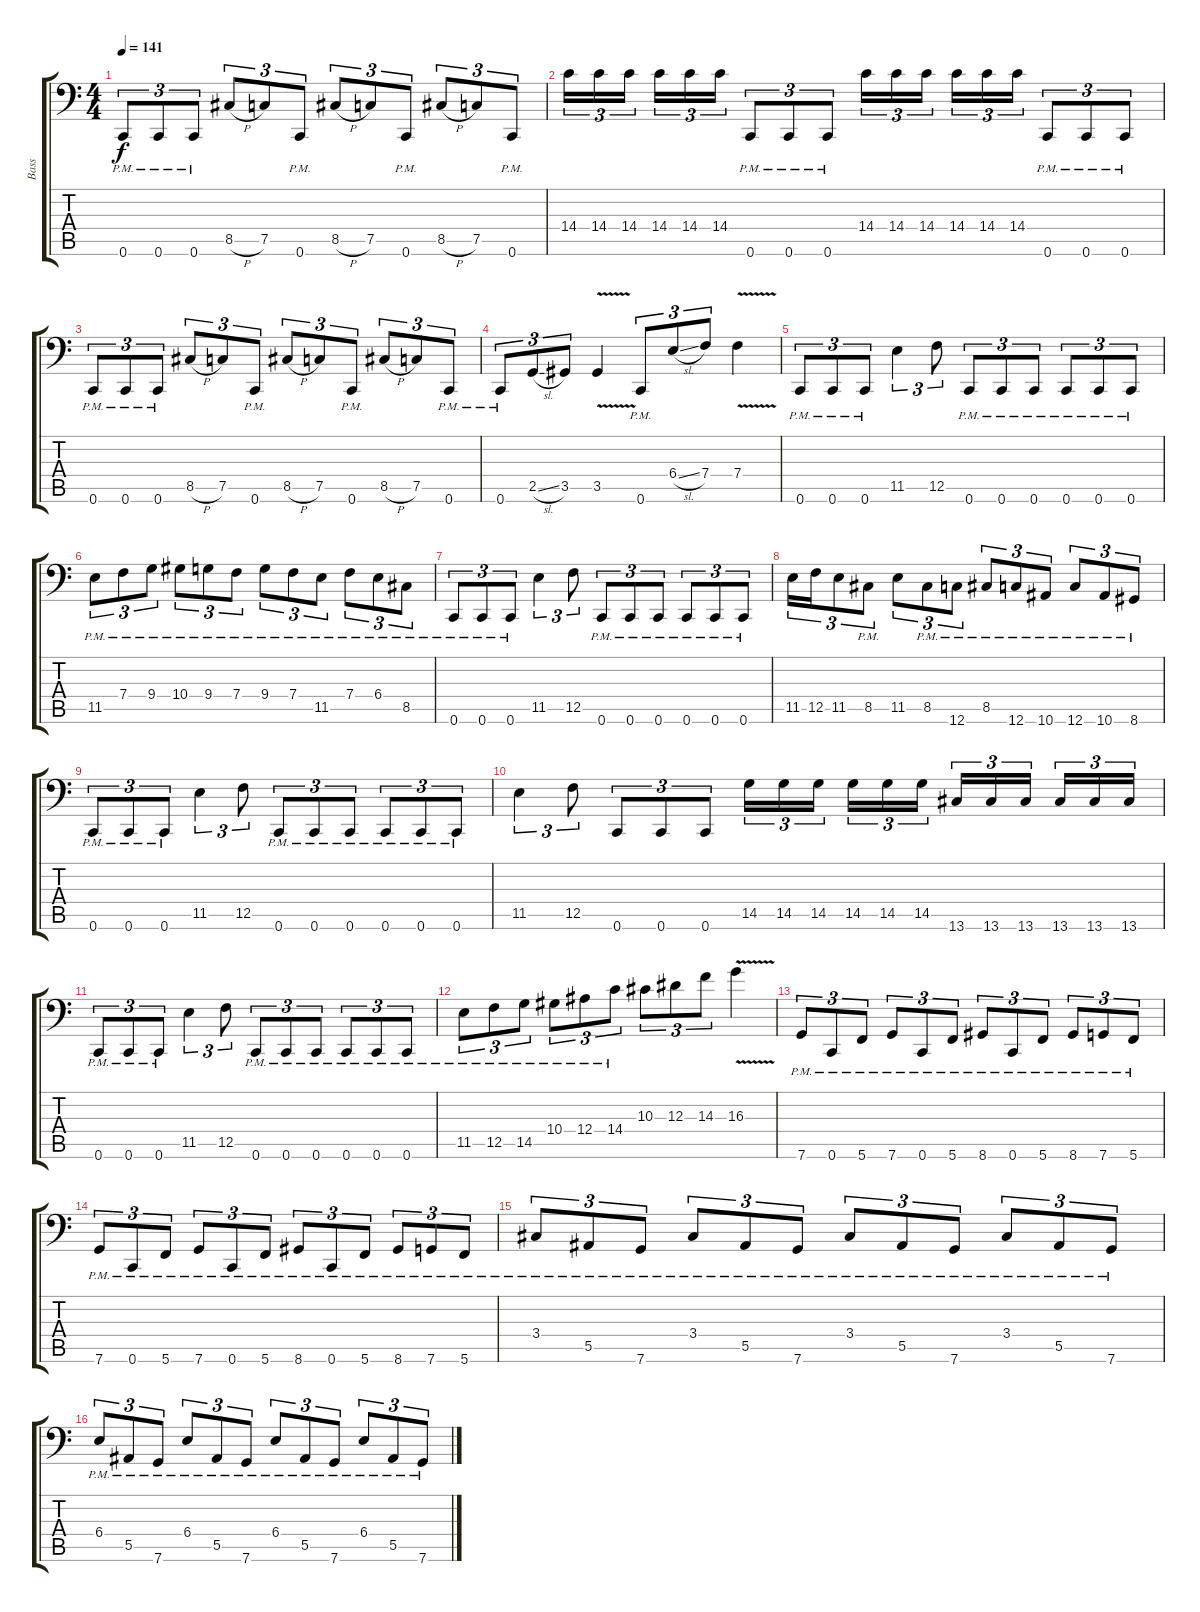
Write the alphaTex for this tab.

\track ("Bass" "Bass") {instrument electricbassfinger}
\staff {score tabs}
\tuning (C3 G2 Eb2 Bb1 F1 C1) {hide}
\ts (4 4)
\tempo 141
\clef f4
\ks c
0.6{pm}.8{tu (3 2) dy f} 0.6{pm}.8{tu (3 2)} 0.6{pm}.8{tu (3 2)} 8.5{h}.8{tu (3 2)} 7.5.8{tu (3 2)} 0.6{pm}.8{tu (3 2)} 8.5{h}.8{tu (3 2)} 7.5.8{tu (3 2)} 0.6{pm}.8{tu (3 2)} 8.5{h}.8{tu (3 2)} 7.5.8{tu (3 2)} 0.6{pm}.8{tu (3 2)} |
14.4.16{tu (3 2)} 14.4.16{tu (3 2)} 14.4.16{tu (3 2)} 14.4.16{tu (3 2)} 14.4.16{tu (3 2)} 14.4.16{tu (3 2)} 0.6{pm}.8{tu (3 2)} 0.6{pm}.8{tu (3 2)} 0.6{pm}.8{tu (3 2)} 14.4.16{tu (3 2)} 14.4.16{tu (3 2)} 14.4.16{tu (3 2)} 14.4.16{tu (3 2)} 14.4.16{tu (3 2)} 14.4.16{tu (3 2)} 0.6{pm}.8{tu (3 2)} 0.6{pm}.8{tu (3 2)} 0.6{pm}.8{tu (3 2)} |
0.6{pm}.8{tu (3 2)} 0.6{pm}.8{tu (3 2)} 0.6{pm}.8{tu (3 2)} 8.5{h}.8{tu (3 2)} 7.5.8{tu (3 2)} 0.6{pm}.8{tu (3 2)} 8.5{h}.8{tu (3 2)} 7.5.8{tu (3 2)} 0.6{pm}.8{tu (3 2)} 8.5{h}.8{tu (3 2)} 7.5.8{tu (3 2)} 0.6{pm}.8{tu (3 2)} |
0.6{pm}.8{tu (3 2)} 2.5{sl}.8{tu (3 2)} 3.5.8{tu (3 2)} 3.5{v}.4 0.6{pm}.8{tu (3 2)} 6.4{sl}.8{tu (3 2)} 7.4.8{tu (3 2)} 7.4{v}.4 |
0.6{pm}.8{tu (3 2)} 0.6{pm}.8{tu (3 2)} 0.6{pm}.8{tu (3 2)} 11.5.4{tu (3 2)} 12.5.8{tu (3 2)} 0.6{pm}.8{tu (3 2)} 0.6{pm}.8{tu (3 2)} 0.6{pm}.8{tu (3 2)} 0.6{pm}.8{tu (3 2)} 0.6{pm}.8{tu (3 2)} 0.6{pm}.8{tu (3 2)} |
11.5{pm}.8{tu (3 2)} 7.4{pm}.8{tu (3 2)} 9.4{pm}.8{tu (3 2)} 10.4{pm}.8{tu (3 2)} 9.4{pm}.8{tu (3 2)} 7.4{pm}.8{tu (3 2)} 9.4{pm}.8{tu (3 2)} 7.4{pm}.8{tu (3 2)} 11.5{pm}.8{tu (3 2)} 7.4{pm}.8{tu (3 2)} 6.4{pm}.8{tu (3 2)} 8.5{pm}.8{tu (3 2)} |
0.6{pm}.8{tu (3 2)} 0.6{pm}.8{tu (3 2)} 0.6{pm}.8{tu (3 2)} 11.5.4{tu (3 2)} 12.5.8{tu (3 2)} 0.6{pm}.8{tu (3 2)} 0.6{pm}.8{tu (3 2)} 0.6{pm}.8{tu (3 2)} 0.6{pm}.8{tu (3 2)} 0.6{pm}.8{tu (3 2)} 0.6{pm}.8{tu (3 2)} |
11.5.16{tu (3 2)} 12.5.16{tu (3 2)} 11.5.8{tu (3 2)} 8.5{pm}.8{tu (3 2)} 11.5.8{tu (3 2)} 8.5{pm}.8{tu (3 2)} 12.6{pm}.8{tu (3 2)} 8.5{pm}.8{tu (3 2)} 12.6{pm}.8{tu (3 2)} 10.6{pm}.8{tu (3 2)} 12.6{pm}.8{tu (3 2)} 10.6{pm}.8{tu (3 2)} 8.6{pm}.8{tu (3 2)} |
0.6{pm}.8{tu (3 2)} 0.6{pm}.8{tu (3 2)} 0.6{pm}.8{tu (3 2)} 11.5.4{tu (3 2)} 12.5.8{tu (3 2)} 0.6{pm}.8{tu (3 2)} 0.6{pm}.8{tu (3 2)} 0.6{pm}.8{tu (3 2)} 0.6{pm}.8{tu (3 2)} 0.6{pm}.8{tu (3 2)} 0.6{pm}.8{tu (3 2)} |
11.5.4{tu (3 2)} 12.5.8{tu (3 2)} 0.6.8{tu (3 2)} 0.6.8{tu (3 2)} 0.6.8{tu (3 2)} 14.5.16{tu (3 2)} 14.5.16{tu (3 2)} 14.5.16{tu (3 2)} 14.5.16{tu (3 2)} 14.5.16{tu (3 2)} 14.5.16{tu (3 2)} 13.6.16{tu (3 2)} 13.6.16{tu (3 2)} 13.6.16{tu (3 2)} 13.6.16{tu (3 2)} 13.6.16{tu (3 2)} 13.6.16{tu (3 2)} |
0.6{pm}.8{tu (3 2)} 0.6{pm}.8{tu (3 2)} 0.6{pm}.8{tu (3 2)} 11.5.4{tu (3 2)} 12.5.8{tu (3 2)} 0.6{pm}.8{tu (3 2)} 0.6{pm}.8{tu (3 2)} 0.6{pm}.8{tu (3 2)} 0.6{pm}.8{tu (3 2)} 0.6{pm}.8{tu (3 2)} 0.6{pm}.8{tu (3 2)} |
11.5{pm}.8{tu (3 2)} 12.5{pm}.8{tu (3 2)} 14.5{pm}.8{tu (3 2)} 10.4{pm}.8{tu (3 2)} 12.4{pm}.8{tu (3 2)} 14.4{pm}.8{tu (3 2)} 10.3.8{tu (3 2)} 12.3.8{tu (3 2)} 14.3.8{tu (3 2)} 16.3{v}.4 |
7.6{pm}.8{tu (3 2)} 0.6{pm}.8{tu (3 2)} 5.6{pm}.8{tu (3 2)} 7.6{pm}.8{tu (3 2)} 0.6{pm}.8{tu (3 2)} 5.6{pm}.8{tu (3 2)} 8.6{pm}.8{tu (3 2)} 0.6{pm}.8{tu (3 2)} 5.6{pm}.8{tu (3 2)} 8.6{pm}.8{tu (3 2)} 7.6{pm}.8{tu (3 2)} 5.6{pm}.8{tu (3 2)} |
7.6{pm}.8{tu (3 2)} 0.6{pm}.8{tu (3 2)} 5.6{pm}.8{tu (3 2)} 7.6{pm}.8{tu (3 2)} 0.6{pm}.8{tu (3 2)} 5.6{pm}.8{tu (3 2)} 8.6{pm}.8{tu (3 2)} 0.6{pm}.8{tu (3 2)} 5.6{pm}.8{tu (3 2)} 8.6{pm}.8{tu (3 2)} 7.6{pm}.8{tu (3 2)} 5.6{pm}.8{tu (3 2)} |
3.4{pm}.8{tu (3 2)} 5.5{pm}.8{tu (3 2)} 7.6{pm}.8{tu (3 2)} 3.4{pm}.8{tu (3 2)} 5.5{pm}.8{tu (3 2)} 7.6{pm}.8{tu (3 2)} 3.4{pm}.8{tu (3 2)} 5.5{pm}.8{tu (3 2)} 7.6{pm}.8{tu (3 2)} 3.4{pm}.8{tu (3 2)} 5.5{pm}.8{tu (3 2)} 7.6{pm}.8{tu (3 2)} |
6.4{pm}.8{tu (3 2)} 5.5{pm}.8{tu (3 2)} 7.6{pm}.8{tu (3 2)} 6.4{pm}.8{tu (3 2)} 5.5{pm}.8{tu (3 2)} 7.6{pm}.8{tu (3 2)} 6.4{pm}.8{tu (3 2)} 5.5{pm}.8{tu (3 2)} 7.6{pm}.8{tu (3 2)} 6.4{pm}.8{tu (3 2)} 5.5{pm}.8{tu (3 2)} 7.6{pm}.8{tu (3 2)}
